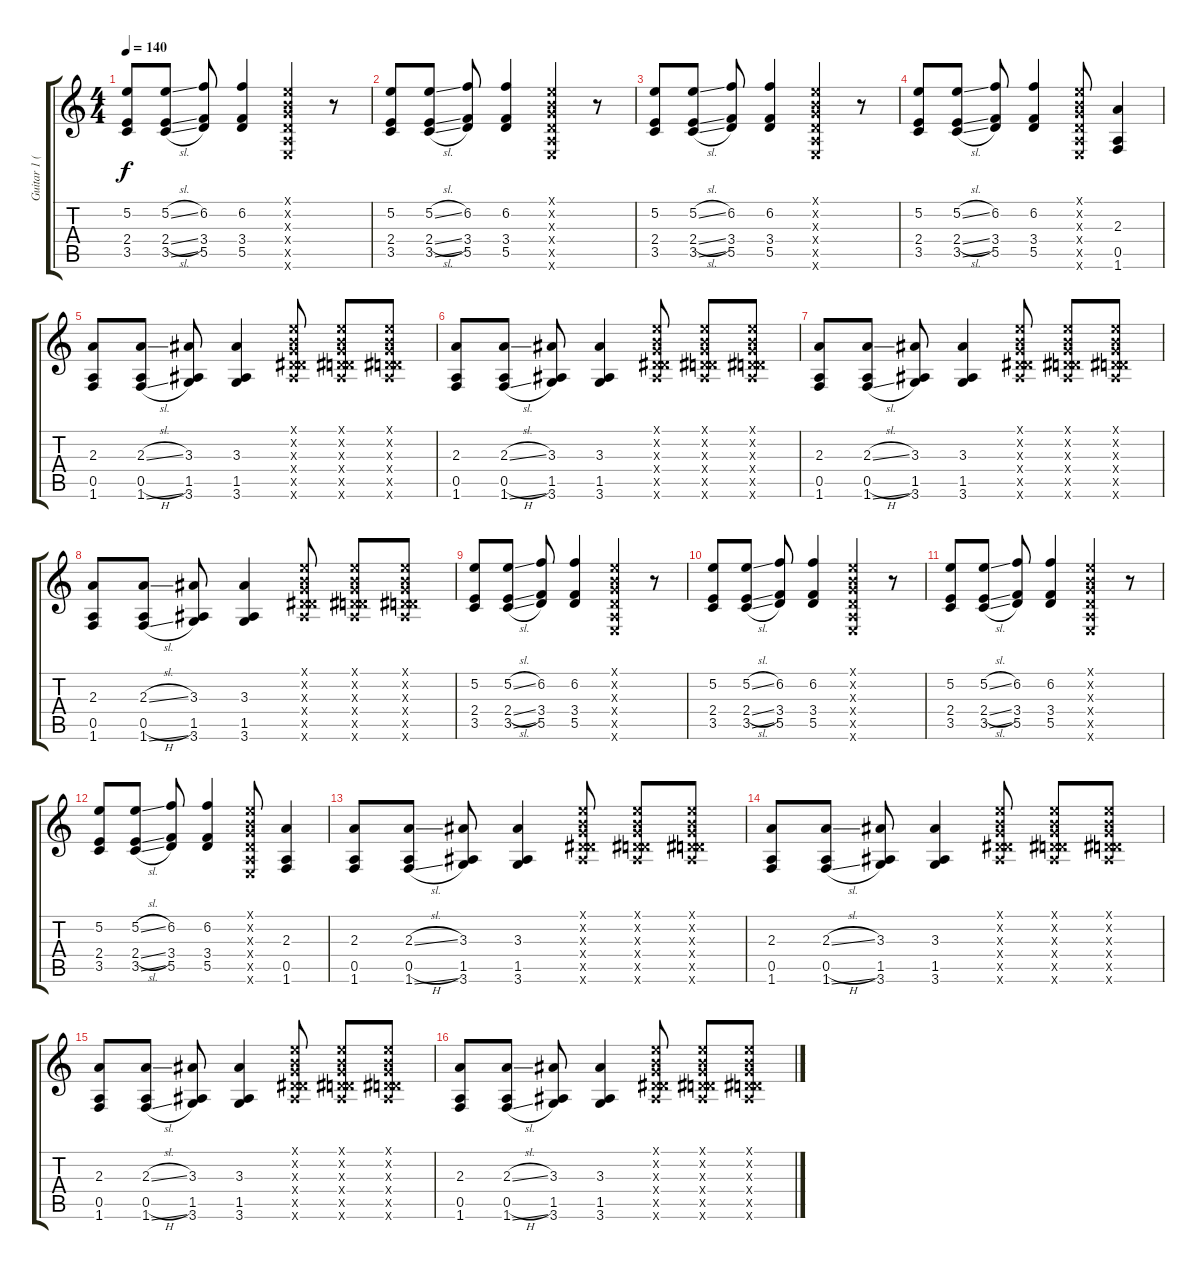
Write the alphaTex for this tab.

\track ("Guitar 1 (Distortion)" "Guitar 1 (") {instrument distortionguitar}
\staff {score tabs}
\tuning (E4 B3 G3 D3 A2 E2) {hide}
\ts (4 4)
\tempo 140
\clef g2
\ks c
(5.2 2.4 3.5).8{dy f} (5.2{sl} 2.4{sl} 3.5{sl}).8 (6.2 3.4 5.5).8 (6.2 3.4 5.5).4 (0.1{x} 0.2{x} 0.3{x} 0.4{x} 0.5{x} 0.6{x}).4 r.8 |
(5.2 2.4 3.5).8 (5.2{sl} 2.4{sl} 3.5{sl}).8 (6.2 3.4 5.5).8 (6.2 3.4 5.5).4 (0.1{x} 0.2{x} 0.3{x} 0.4{x} 0.5{x} 0.6{x}).4 r.8 |
(5.2 2.4 3.5).8 (5.2{sl} 2.4{sl} 3.5{sl}).8 (6.2 3.4 5.5).8 (6.2 3.4 5.5).4 (0.1{x} 0.2{x} 0.3{x} 0.4{x} 0.5{x} 0.6{x}).4 r.8 |
(5.2 2.4 3.5).8 (5.2{sl} 2.4{sl} 3.5{sl}).8 (6.2 3.4 5.5).8 (6.2 3.4 5.5).4 (0.1{x} 0.2{x} 0.3{x} 0.4{x} 0.5{x} 0.6{x}).8 (2.3 0.5 1.6).4 |
(2.3 0.5 1.6).8 (2.3{sl} 0.5{h} 1.6{sl}).8 (3.3 1.5 3.6).8 (3.3 1.5 3.6).4 (0.1{x} 0.2{x} 0.3{x} 0.4{x} 6.5{x} 6.6{x}).8 (0.1{x} 0.2{x} 0.3{x} 0.4{x} 6.5{x} 6.6{x}).8 (0.1{x} 0.2{x} 0.3{x} 0.4{x} 6.5{x} 6.6{x}).8 |
(2.3 0.5 1.6).8 (2.3{sl} 0.5{h} 1.6{sl}).8 (3.3 1.5 3.6).8 (3.3 1.5 3.6).4 (0.1{x} 0.2{x} 0.3{x} 0.4{x} 6.5{x} 6.6{x}).8 (0.1{x} 0.2{x} 0.3{x} 0.4{x} 6.5{x} 6.6{x}).8 (0.1{x} 0.2{x} 0.3{x} 0.4{x} 6.5{x} 6.6{x}).8 |
(2.3 0.5 1.6).8 (2.3{sl} 0.5{h} 1.6{sl}).8 (3.3 1.5 3.6).8 (3.3 1.5 3.6).4 (0.1{x} 0.2{x} 0.3{x} 0.4{x} 6.5{x} 6.6{x}).8 (0.1{x} 0.2{x} 0.3{x} 0.4{x} 6.5{x} 6.6{x}).8 (0.1{x} 0.2{x} 0.3{x} 0.4{x} 6.5{x} 6.6{x}).8 |
(2.3 0.5 1.6).8 (2.3{sl} 0.5{h} 1.6{sl}).8 (3.3 1.5 3.6).8 (3.3 1.5 3.6).4 (0.1{x} 0.2{x} 0.3{x} 0.4{x} 6.5{x} 6.6{x}).8 (0.1{x} 0.2{x} 0.3{x} 0.4{x} 6.5{x} 6.6{x}).8 (0.1{x} 0.2{x} 0.3{x} 0.4{x} 6.5{x} 6.6{x}).8 |
(5.2 2.4 3.5).8 (5.2{sl} 2.4{sl} 3.5{sl}).8 (6.2 3.4 5.5).8 (6.2 3.4 5.5).4 (0.1{x} 0.2{x} 0.3{x} 0.4{x} 0.5{x} 0.6{x}).4 r.8 |
(5.2 2.4 3.5).8 (5.2{sl} 2.4{sl} 3.5{sl}).8 (6.2 3.4 5.5).8 (6.2 3.4 5.5).4 (0.1{x} 0.2{x} 0.3{x} 0.4{x} 0.5{x} 0.6{x}).4 r.8 |
(5.2 2.4 3.5).8 (5.2{sl} 2.4{sl} 3.5{sl}).8 (6.2 3.4 5.5).8 (6.2 3.4 5.5).4 (0.1{x} 0.2{x} 0.3{x} 0.4{x} 0.5{x} 0.6{x}).4 r.8 |
(5.2 2.4 3.5).8 (5.2{sl} 2.4{sl} 3.5{sl}).8 (6.2 3.4 5.5).8 (6.2 3.4 5.5).4 (0.1{x} 0.2{x} 0.3{x} 0.4{x} 0.5{x} 0.6{x}).8 (2.3 0.5 1.6).4 |
(2.3 0.5 1.6).8 (2.3{sl} 0.5{h} 1.6{sl}).8 (3.3 1.5 3.6).8 (3.3 1.5 3.6).4 (0.1{x} 0.2{x} 0.3{x} 0.4{x} 6.5{x} 6.6{x}).8 (0.1{x} 0.2{x} 0.3{x} 0.4{x} 6.5{x} 6.6{x}).8 (0.1{x} 0.2{x} 0.3{x} 0.4{x} 6.5{x} 6.6{x}).8 |
(2.3 0.5 1.6).8 (2.3{sl} 0.5{h} 1.6{sl}).8 (3.3 1.5 3.6).8 (3.3 1.5 3.6).4 (0.1{x} 0.2{x} 0.3{x} 0.4{x} 6.5{x} 6.6{x}).8 (0.1{x} 0.2{x} 0.3{x} 0.4{x} 6.5{x} 6.6{x}).8 (0.1{x} 0.2{x} 0.3{x} 0.4{x} 6.5{x} 6.6{x}).8 |
(2.3 0.5 1.6).8 (2.3{sl} 0.5{h} 1.6{sl}).8 (3.3 1.5 3.6).8 (3.3 1.5 3.6).4 (0.1{x} 0.2{x} 0.3{x} 0.4{x} 6.5{x} 6.6{x}).8 (0.1{x} 0.2{x} 0.3{x} 0.4{x} 6.5{x} 6.6{x}).8 (0.1{x} 0.2{x} 0.3{x} 0.4{x} 6.5{x} 6.6{x}).8 |
(2.3 0.5 1.6).8 (2.3{sl} 0.5{h} 1.6{sl}).8 (3.3 1.5 3.6).8 (3.3 1.5 3.6).4 (0.1{x} 0.2{x} 0.3{x} 0.4{x} 6.5{x} 6.6{x}).8 (0.1{x} 0.2{x} 0.3{x} 0.4{x} 6.5{x} 6.6{x}).8 (0.1{x} 0.2{x} 0.3{x} 0.4{x} 6.5{x} 6.6{x}).8
